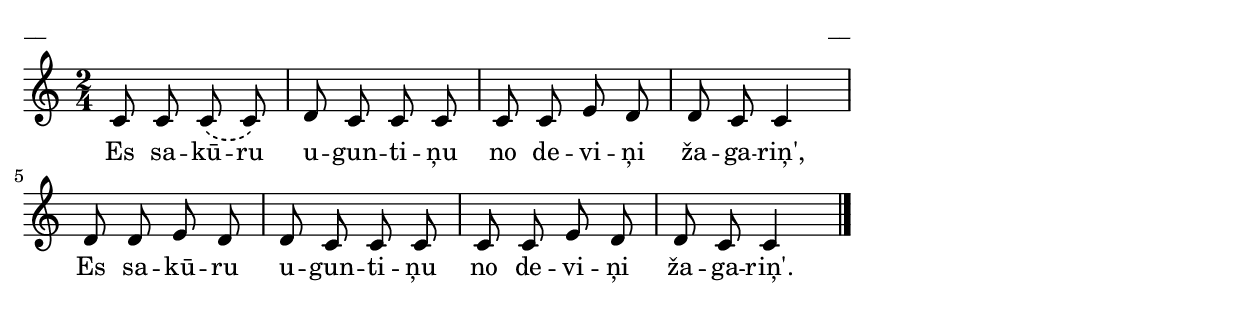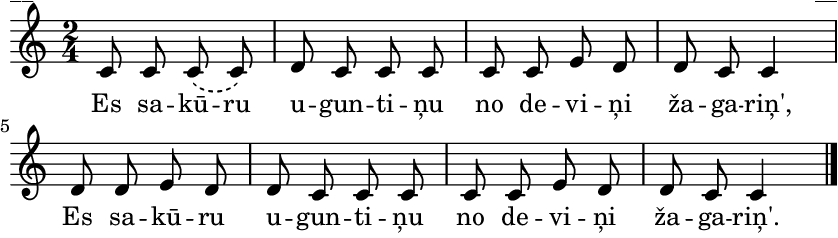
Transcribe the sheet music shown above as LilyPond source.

\version "2.13.18"
#(ly:set-option 'crop #t)
\paper {
line-width = 14\cm
left-margin = 0.4\cm
between-system-padding = 0.1\cm
between-system-space = 0.1\cm
}
% AALapas, Lieldienas
\layout {
indent = #0
ragged-last = ##f
}


voiceA = \relative c' {
\clef "treble"
\key c \major
\time 2/4 
\phrasingSlurDashed
c8 c c\( c\) |
d8 c c c |
c8 c e d |
d8 c c4 |
d8 d e d |
d8 c c c |
c8 c e d |
d8 c c4|
\bar"|."
}

lyricA = \lyricmode {
Es sa -- kū -- ru u -- gun -- ti -- ņu no de -- vi -- ņi ža -- ga -- riņ',
Es sa -- kū -- ru u -- gun -- ti -- ņu no de -- vi -- ņi ža -- ga -- riņ'.

}

fullScore = <<
%\new ChordNames { \chordsA }
\new Staff {
<<
\new Voice = "voiceA" { \oneVoice \autoBeamOff \voiceA }
\new Lyrics \lyricsto "voiceA"  \lyricA
%\new Voice = "voiceB" { \voiceTwo \autoBeamOff \voiceB }
>>
}
>>



\score {
\fullScore
\header { piece = "__" opus = "__" }
}
\markup { \with-color #(x11-color 'white) \sans \smaller "__" }
\score {
\unfoldRepeats
\fullScore
\midi {
\context { \Staff \remove "Staff_performer" }
\context { \Voice \consists "Staff_performer" }
}
}


